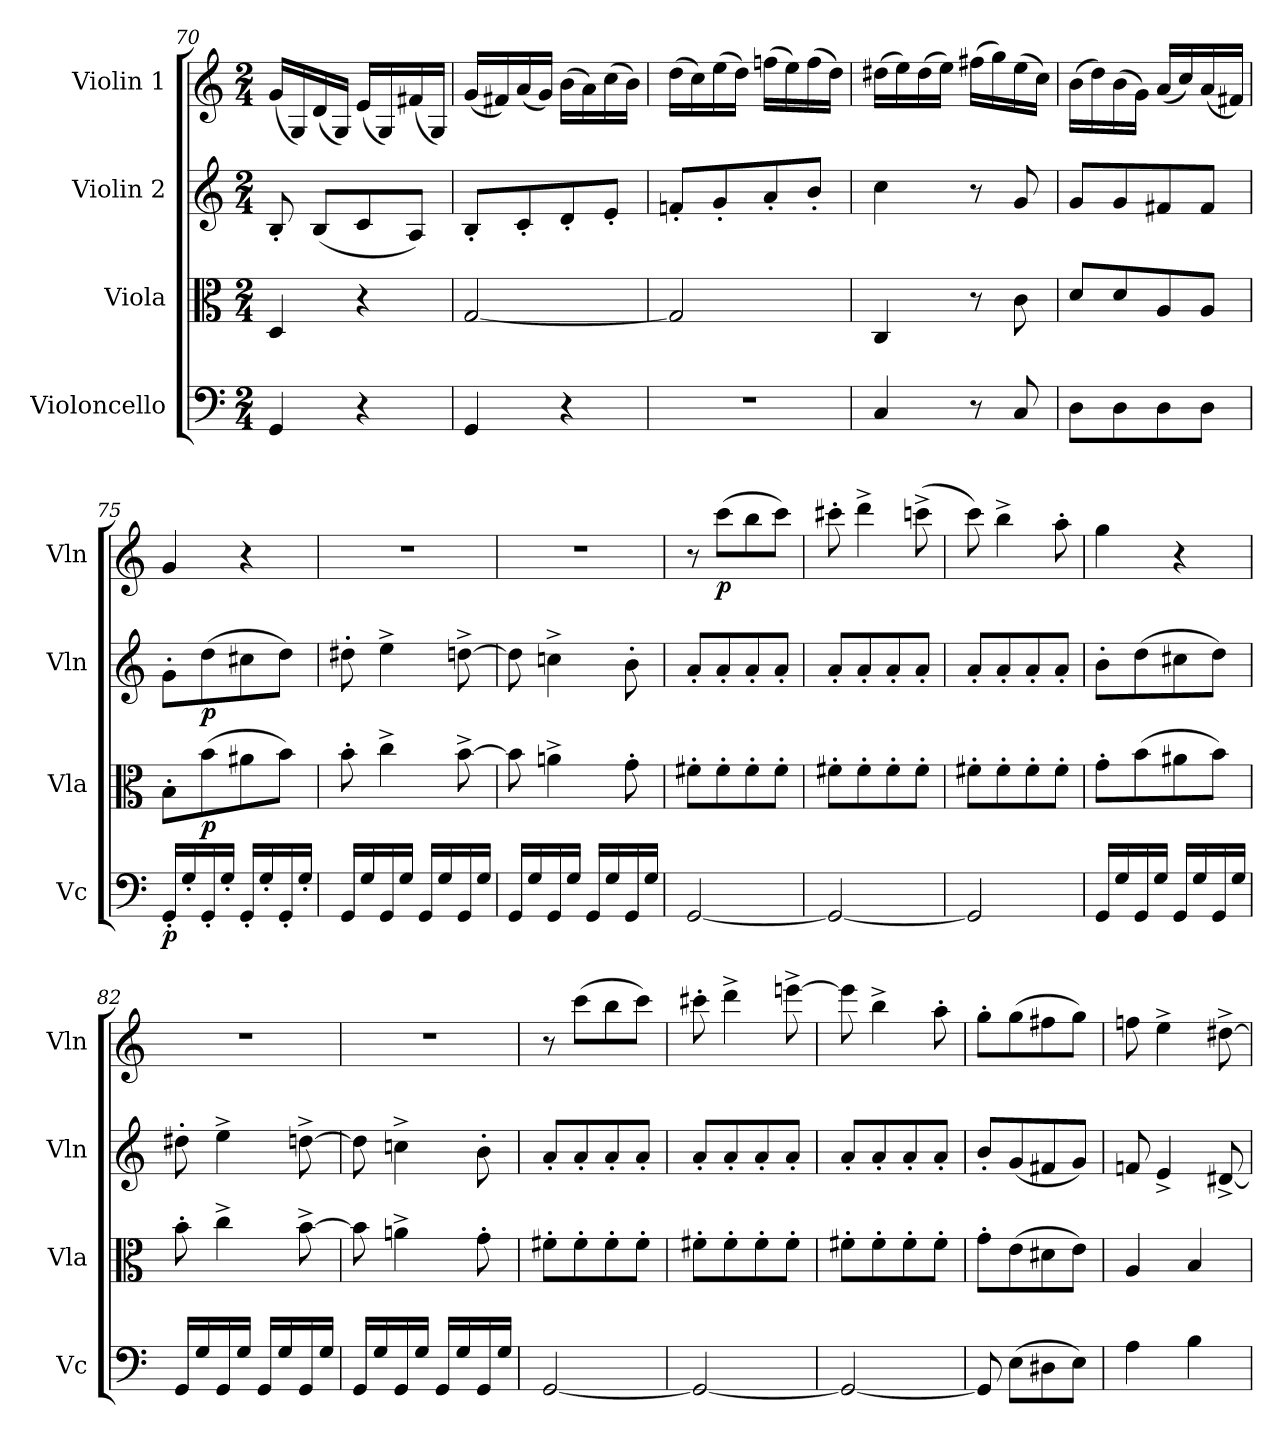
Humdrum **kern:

**kern	**dynam	**kern	**dynam	**kern	**dynam	**kern	**dynam
*part4	*part4	*part3	*part3	*part2	*part2	*part1	*part1
*staff4	*staff4	*staff3	*staff3	*staff2	*staff2	*staff1	*staff1
*I"Violoncello	*	*I"Viola	*	*I"Violin 2	*	*I"Violin 1	*
*I'Vc	*	*I'Vla	*	*I'Vln	*	*I'Vln	*
*clefF4	*	*clefC3	*	*clefG2	*	*clefG2	*
*k[]	*	*k[]	*	*k[]	*	*k[]	*
*M2/4	*	*M2/4	*	*M2/4	*	*M2/4	*
=70	=70	=70	=70	=70	=70	=70	=70
4GG/	.	4D/	.	8B'/	.	(16g/LL	.
.	.	.	.	.	.	16G/)	.
.	.	.	.	(8B/L	.	(16d/	.
.	.	.	.	.	.	16G/JJ)	.
4r	.	4r	.	8c/	.	(16e/LL	.
.	.	.	.	.	.	16G/)	.
.	.	.	.	8A/J)	.	(16f#X/	.
.	.	.	.	.	.	16G/JJ)	.
=71	=71	=71	=71	=71	=71	=71	=71
4GG/	.	[2G/	.	8B'/L	.	(16g/LL	.
.	.	.	.	.	.	16f#X/)	.
.	.	.	.	8c'/	.	(16a/	.
.	.	.	.	.	.	16g/JJ)	.
4r	.	.	.	8d'/	.	(16b\LL	.
.	.	.	.	.	.	16a\)	.
.	.	.	.	8e'/J	.	(16cc\	.
.	.	.	.	.	.	16b\JJ)	.
=72	=72	=72	=72	=72	=72	=72	=72
2r	.	2G/]	.	8fn'/L	.	(16dd\LL	.
.	.	.	.	.	.	16cc\)	.
.	.	.	.	8g'/	.	(16ee\	.
.	.	.	.	.	.	16dd\JJ)	.
.	.	.	.	8a'/	.	(16ffn\LL	.
.	.	.	.	.	.	16ee\)	.
.	.	.	.	8b'/J	.	(16ff\	.
.	.	.	.	.	.	16dd\JJ)	.
!!LO:LB:g=z
=73	=73	=73	=73	=73	=73	=73	=73
4C/	.	4C/	.	4cc\	.	(16dd#X\LL	.
.	.	.	.	.	.	16ee\)	.
.	.	.	.	.	.	(16dd#\	.
.	.	.	.	.	.	16ee\JJ)	.
8r	.	8r	.	8r	.	(16ff#X\LL	.
.	.	.	.	.	.	16gg\)	.
8C/	.	8c\	.	8g/	.	(16ee\	.
.	.	.	.	.	.	16cc\JJ)	.
!!LO:LB:g=z
=74	=74	=74	=74	=74	=74	=74	=74
8D\L	.	8d/L	.	8g/L	.	(16b\LL	.
.	.	.	.	.	.	16dd\)	.
8D\	.	8d/	.	8g/	.	(16b\	.
.	.	.	.	.	.	16g\JJ)	.
8D\	.	8A/	.	8f#X/	.	(16a/LL	.
.	.	.	.	.	.	16cc/)	.
8D\J	.	8A/J	.	8f#/J	.	(16a/	.
.	.	.	.	.	.	16f#X/JJ)	.
=75	=75	=75	=75	=75	=75	=75	=75
!	!LO:DY:b	!	!	!	!	!	!
16GG'/LL	p	8B'\L	.	8g'\L	.	4g/	.
16G'/	.	.	.	.	.	.	.
!	!	!	!LO:DY:b	!	!LO:DY:b	!	!
16GG'/	.	(8b\	p	(8dd\	p	.	.
16G'/JJ	.	.	.	.	.	.	.
16GG'/LL	.	8a#X\	.	8cc#X\	.	4r	.
16G'/	.	.	.	.	.	.	.
16GG'/	.	8b\J)	.	8dd\J)	.	.	.
16G'/JJ	.	.	.	.	.	.	.
=76	=76	=76	=76	=76	=76	=76	=76
16GG/LL	.	8b'\	.	8dd#X'\	.	2r	.
16G/	.	.	.	.	.	.	.
16GG/	.	4cc^\	.	4ee^\	.	.	.
16G/JJ	.	.	.	.	.	.	.
16GG/LL	.	.	.	.	.	.	.
16G/	.	.	.	.	.	.	.
16GG/	.	[8b^\	.	[8ddn^\	.	.	.
16G/JJ	.	.	.	.	.	.	.
=77	=77	=77	=77	=77	=77	=77	=77
16GG/LL	.	8b\]	.	8dd\]	.	2r	.
16G/	.	.	.	.	.	.	.
16GG/	.	4an^\	.	4ccn^\	.	.	.
16G/JJ	.	.	.	.	.	.	.
16GG/LL	.	.	.	.	.	.	.
16G/	.	.	.	.	.	.	.
16GG/	.	8g'\	.	8b'\	.	.	.
16G/JJ	.	.	.	.	.	.	.
=78	=78	=78	=78	=78	=78	=78	=78
[2GG/	.	8f#X'\L	.	8a'/L	.	8r	.
!	!	!	!	!	!	!	!LO:DY:b
.	.	8f#'\	.	8a'/	.	(8ccc\L	p
.	.	8f#'\	.	8a'/	.	8bb\	.
.	.	8f#'\J	.	8a'/J	.	8ccc\J)	.
!!LO:LB:g=z
=79	=79	=79	=79	=79	=79	=79	=79
2GG/_	.	8f#X'\L	.	8a'/L	.	8ccc#X'\	.
.	.	8f#'\	.	8a'/	.	4ddd^\	.
.	.	8f#'\	.	8a'/	.	.	.
.	.	8f#'\J	.	8a'/J	.	(8cccn^\	.
!!LO:LB:g=z
=80	=80	=80	=80	=80	=80	=80	=80
2GG/]	.	8f#X'\L	.	8a'/L	.	8ccc\)	.
.	.	8f#'\	.	8a'/	.	4bb^\	.
.	.	8f#'\	.	8a'/	.	.	.
.	.	8f#'\J	.	8a'/J	.	8aa'\	.
=81	=81	=81	=81	=81	=81	=81	=81
16GG/LL	.	8g'\L	.	8b'\L	.	4gg\	.
16G/	.	.	.	.	.	.	.
16GG/	.	(8b\	.	(8dd\	.	.	.
16G/JJ	.	.	.	.	.	.	.
16GG/LL	.	8a#X\	.	8cc#X\	.	4r	.
16G/	.	.	.	.	.	.	.
16GG/	.	8b\J)	.	8dd\J)	.	.	.
16G/JJ	.	.	.	.	.	.	.
=82	=82	=82	=82	=82	=82	=82	=82
16GG/LL	.	8b'\	.	8dd#X'\	.	2r	.
16G/	.	.	.	.	.	.	.
16GG/	.	4cc^\	.	4ee^\	.	.	.
16G/JJ	.	.	.	.	.	.	.
16GG/LL	.	.	.	.	.	.	.
16G/	.	.	.	.	.	.	.
16GG/	.	[8b^\	.	[8ddn^\	.	.	.
16G/JJ	.	.	.	.	.	.	.
=83	=83	=83	=83	=83	=83	=83	=83
16GG/LL	.	8b\]	.	8dd\]	.	2r	.
16G/	.	.	.	.	.	.	.
16GG/	.	4an^\	.	4ccn^\	.	.	.
16G/JJ	.	.	.	.	.	.	.
16GG/LL	.	.	.	.	.	.	.
16G/	.	.	.	.	.	.	.
16GG/	.	8g'\	.	8b'\	.	.	.
16G/JJ	.	.	.	.	.	.	.
=84	=84	=84	=84	=84	=84	=84	=84
[2GG/	.	8f#X'\L	.	8a'/L	.	8r	.
.	.	8f#'\	.	8a'/	.	(8ccc\L	.
.	.	8f#'\	.	8a'/	.	8bb\	.
.	.	8f#'\J	.	8a'/J	.	8ccc\J)	.
=85	=85	=85	=85	=85	=85	=85	=85
2GG/_	.	8f#X'\L	.	8a'/L	.	8ccc#X'\	.
.	.	8f#'\	.	8a'/	.	4ddd^\	.
.	.	8f#'\	.	8a'/	.	.	.
.	.	8f#'\J	.	8a'/J	.	[8eeen^\	.
!!LO:PB:g=z
=86	=86	=86	=86	=86	=86	=86	=86
2GG/_	.	8f#X'\L	.	8a'/L	.	8eee\]	.
.	.	8f#'\	.	8a'/	.	4bb^\	.
.	.	8f#'\	.	8a'/	.	.	.
.	.	8f#'\J	.	8a'/J	.	8aa'\	.
=87	=87	=87	=87	=87	=87	=87	=87
8GG/]	.	8g'\L	.	8b'/L	.	8gg'\L	.
(8E\L	.	(8e\	.	(8g/	.	(8gg\	.
8D#X\	.	8d#X\	.	8f#X/	.	8ff#X\	.
8E\J)	.	8e\J)	.	8g/J)	.	8gg\J)	.
=88	=88	=88	=88	=88	=88	=88	=88
4A\	.	4A/	.	8fn/	.	8ffn\	.
.	.	.	.	4e^/	.	4ee^\	.
4B\	.	4B/	.	.	.	.	.
.	.	.	.	[8d#X^/	.	[8dd#X^\	.
=	=	=	=	=	=	=	=
*-	*-	*-	*-	*-	*-	*-	*-
